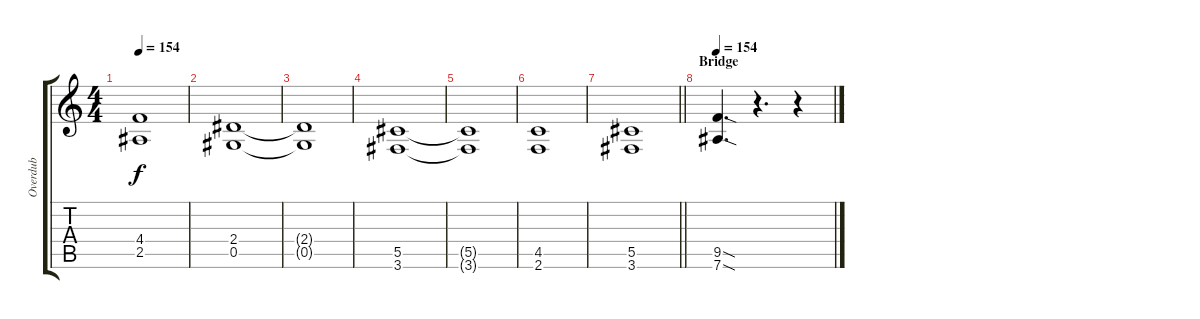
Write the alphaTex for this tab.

\track ("Overdub" "Overdub") {instrument distortionguitar}
\staff {score tabs}
\tuning (Eb4 Bb3 Gb3 Db3 Ab2 Eb2) {hide}
\ts (4 4)
\tempo 154
\clef g2
\ks c
(4.4{t} 2.5{t}).1{dy f} |
(2.4 0.5).1 |
(2.4{t} 0.5{t}).1 |
(5.5 3.6).1 |
(5.5{t} 3.6{t}).1 |
(4.5 2.6).1 |
\barLineRight lightlight
(5.5 3.6).1 |
\section ("" "Bridge")
\tempo 154
(9.5{sod} 7.6{sod}).4{d balance 8} r.4{d} r.4
